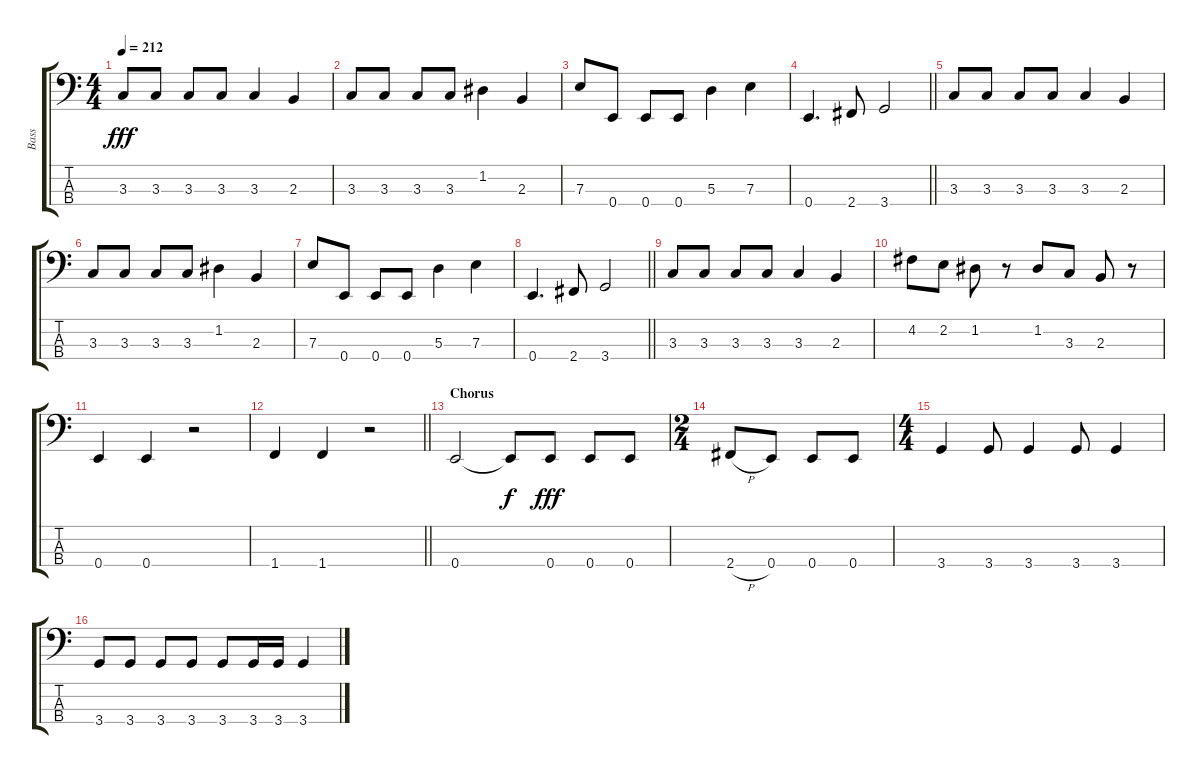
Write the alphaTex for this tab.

\track ("Bass" "Bass") {instrument electricbassfinger}
\staff {score tabs}
\tuning (G2 D2 A1 E1) {hide}
\ts (4 4)
\tempo 212
\clef f4
\ks c
3.3.8{dy fff} 3.3.8 3.3.8 3.3.8 3.3.4 2.3.4 |
3.3.8 3.3.8 3.3.8 3.3.8 1.2.4 2.3.4 |
7.3.8 0.4.8 0.4.8 0.4.8 5.3.4 7.3.4 |
\barLineRight lightlight
0.4.4{d} 2.4.8 3.4.2 |
3.3.8 3.3.8 3.3.8 3.3.8 3.3.4 2.3.4 |
3.3.8 3.3.8 3.3.8 3.3.8 1.2.4 2.3.4 |
7.3.8 0.4.8 0.4.8 0.4.8 5.3.4 7.3.4 |
\barLineRight lightlight
0.4.4{d} 2.4.8 3.4.2 |
3.3.8 3.3.8 3.3.8 3.3.8 3.3.4 2.3.4 |
4.2.8 2.2.8 1.2.8 r.8 1.2.8 3.3.8 2.3.8 r.8 |
0.4.4 0.4.4 r.2 |
\barLineRight lightlight
1.4.4 1.4.4 r.2 |
\section ("" "Chorus")
0.4.2 0.4{t}.8{dy f} 0.4.8{dy fff} 0.4.8 0.4.8 |
\ts (2 4)
2.4{h}.8 0.4.8 0.4.8 0.4.8 |
\ts (4 4)
3.4.4 3.4.8 3.4.4 3.4.8 3.4.4 |
3.4.8 3.4.8 3.4.8 3.4.8 3.4.8 3.4.16 3.4.16 3.4.4
